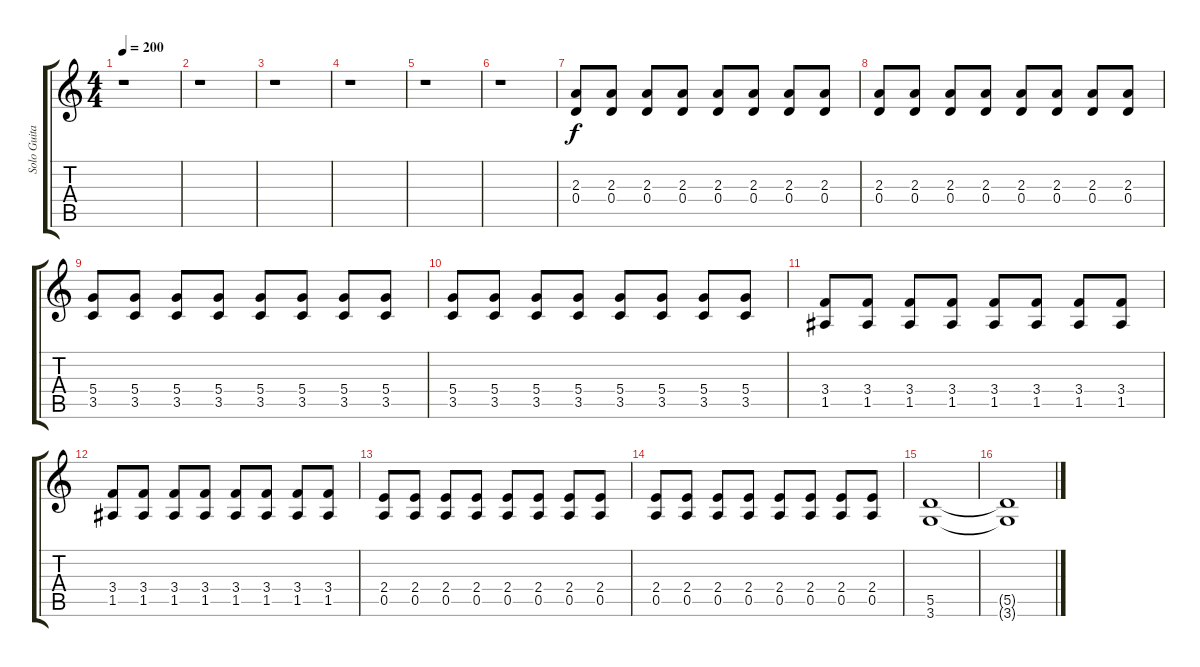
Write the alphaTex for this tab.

\track ("Solo Guitar" "Solo Guita") {instrument distortionguitar}
\staff {score tabs}
\tuning (E4 B3 G3 D3 A2 E2) {hide}
\ts (4 4)
\tempo 200
\clef g2
\ks c
r.1{dy f} |
r.1 |
r.1 |
r.1 |
r.1 |
r.1 |
(2.3 0.4).8{volume 14} (2.3 0.4).8 (2.3 0.4).8 (2.3 0.4).8 (2.3 0.4).8 (2.3 0.4).8 (2.3 0.4).8 (2.3 0.4).8 |
(2.3 0.4).8 (2.3 0.4).8 (2.3 0.4).8 (2.3 0.4).8 (2.3 0.4).8 (2.3 0.4).8 (2.3 0.4).8 (2.3 0.4).8 |
(5.4 3.5).8 (5.4 3.5).8 (5.4 3.5).8 (5.4 3.5).8 (5.4 3.5).8 (5.4 3.5).8 (5.4 3.5).8 (5.4 3.5).8 |
(5.4 3.5).8 (5.4 3.5).8 (5.4 3.5).8 (5.4 3.5).8 (5.4 3.5).8 (5.4 3.5).8 (5.4 3.5).8 (5.4 3.5).8 |
(3.4 1.5).8 (3.4 1.5).8 (3.4 1.5).8 (3.4 1.5).8 (3.4 1.5).8 (3.4 1.5).8 (3.4 1.5).8 (3.4 1.5).8 |
(3.4 1.5).8 (3.4 1.5).8 (3.4 1.5).8 (3.4 1.5).8 (3.4 1.5).8 (3.4 1.5).8 (3.4 1.5).8 (3.4 1.5).8 |
(2.4 0.5).8 (2.4 0.5).8 (2.4 0.5).8 (2.4 0.5).8 (2.4 0.5).8 (2.4 0.5).8 (2.4 0.5).8 (2.4 0.5).8 |
(2.4 0.5).8 (2.4 0.5).8 (2.4 0.5).8 (2.4 0.5).8 (2.4 0.5).8 (2.4 0.5).8 (2.4 0.5).8 (2.4 0.5).8 |
(5.5 3.6).1 |
(5.5{t} 3.6{t}).1
